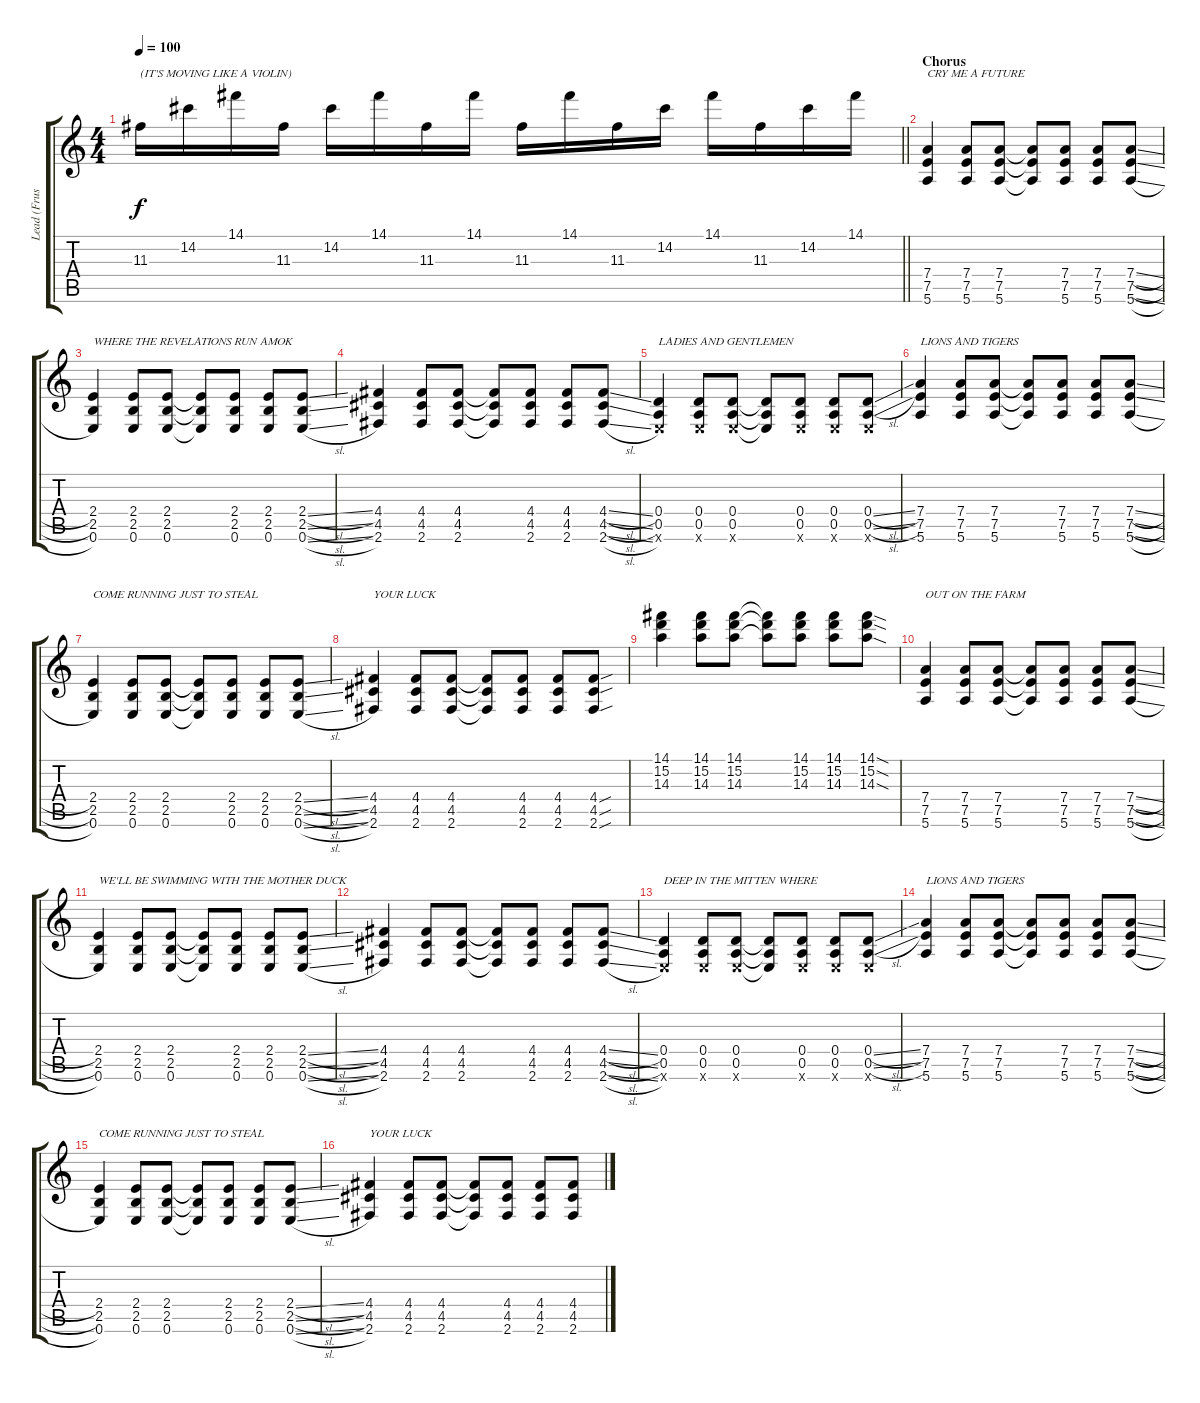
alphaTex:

\track ("Lead (Fruscante)" "Lead (Frus") {instrument distortionguitar}
\staff {score tabs}
\tuning (E4 B3 G3 D3 A2 E2) {hide}
\ts (4 4)
\tempo 100
\clef g2
\barLineRight lightlight
\ks c
11.3.16{txt "(IT'S MOVING LIKE A VIOLIN)" dy f} 14.2.16 14.1.16 11.3.16 14.2.16 14.1.16 11.3.16 14.1.16 11.3.16 14.1.16 11.3.16 14.2.16 14.1.16 11.3.16 14.2.16 14.1.16 |
\section ("" "Chorus")
(7.4 7.5 5.6).4{txt "CRY ME A FUTURE"} (7.4 7.5 5.6).8 (7.4 7.5 5.6).8 (7.4{t} 7.5{t} 5.6{t}).8 (7.4 7.5 5.6).8 (7.4 7.5 5.6).8 (7.4{sl} 7.5{sl} 5.6{sl}).8 |
(2.4 2.5 0.6).4{txt "WHERE THE REVELATIONS RUN AMOK"} (2.4 2.5 0.6).8 (2.4 2.5 0.6).8 (2.4{t} 2.5{t} 0.6{t}).8 (2.4 2.5 0.6).8 (2.4 2.5 0.6).8 (2.4{sl} 2.5{sl} 0.6{sl}).8 |
(4.4 4.5 2.6).4 (4.4 4.5 2.6).8 (4.4 4.5 2.6).8 (4.4{t} 4.5{t} 2.6{t}).8 (4.4 4.5 2.6).8 (4.4 4.5 2.6).8 (4.4{sl} 4.5{sl} 2.6{sl}).8 |
(0.4 0.5 0.6{x}).4{txt "LADIES AND GENTLEMEN"} (0.4 0.5 0.6{x}).8 (0.4 0.5 0.6{x}).8 (0.4{t} 0.5{t} 0.6{t}).8 (0.4 0.5 0.6{x}).8 (0.4 0.5 0.6{x}).8 (0.4{sl} 0.5{sl} 0.6{x}).8 |
(7.4 7.5 5.6).4{txt "LIONS AND TIGERS"} (7.4 7.5 5.6).8 (7.4 7.5 5.6).8 (7.4{t} 7.5{t} 5.6{t}).8 (7.4 7.5 5.6).8 (7.4 7.5 5.6).8 (7.4{sl} 7.5{sl} 5.6{sl}).8 |
(2.4 2.5 0.6).4{txt "COME RUNNING JUST TO STEAL"} (2.4 2.5 0.6).8 (2.4 2.5 0.6).8 (2.4{t} 2.5{t} 0.6{t}).8 (2.4 2.5 0.6).8 (2.4 2.5 0.6).8 (2.4{sl} 2.5{sl} 0.6{sl}).8 |
(4.4 4.5 2.6).4{txt "YOUR LUCK"} (4.4 4.5 2.6).8 (4.4 4.5 2.6).8 (4.4{t} 4.5{t} 2.6{t}).8 (4.4 4.5 2.6).8 (4.4 4.5 2.6).8 (4.4{sou} 4.5{sou} 2.6{sou}).8 |
(14.1 15.2 14.3).4 (14.1 15.2 14.3).8 (14.1 15.2 14.3).8 (14.1{t} 15.2{t} 14.3{t}).8 (14.1 15.2 14.3).8 (14.1 15.2 14.3).8 (14.1{sod} 15.2{sod} 14.3{sod}).8 |
(7.4 7.5 5.6).4{txt "OUT ON THE FARM"} (7.4 7.5 5.6).8 (7.4 7.5 5.6).8 (7.4{t} 7.5{t} 5.6{t}).8 (7.4 7.5 5.6).8 (7.4 7.5 5.6).8 (7.4{sl} 7.5{sl} 5.6{sl}).8 |
(2.4 2.5 0.6).4{txt "WE'LL BE SWIMMING WITH THE MOTHER DUCK"} (2.4 2.5 0.6).8 (2.4 2.5 0.6).8 (2.4{t} 2.5{t} 0.6{t}).8 (2.4 2.5 0.6).8 (2.4 2.5 0.6).8 (2.4{sl} 2.5{sl} 0.6{sl}).8 |
(4.4 4.5 2.6).4 (4.4 4.5 2.6).8 (4.4 4.5 2.6).8 (4.4{t} 4.5{t} 2.6{t}).8 (4.4 4.5 2.6).8 (4.4 4.5 2.6).8 (4.4{sl} 4.5{sl} 2.6{sl}).8 |
(0.4 0.5 0.6{x}).4{txt "DEEP IN THE MITTEN WHERE"} (0.4 0.5 0.6{x}).8 (0.4 0.5 0.6{x}).8 (0.4{t} 0.5{t} 0.6{t}).8 (0.4 0.5 0.6{x}).8 (0.4 0.5 0.6{x}).8 (0.4{sl} 0.5{sl} 0.6{x}).8 |
(7.4 7.5 5.6).4{txt "LIONS AND TIGERS"} (7.4 7.5 5.6).8 (7.4 7.5 5.6).8 (7.4{t} 7.5{t} 5.6{t}).8 (7.4 7.5 5.6).8 (7.4 7.5 5.6).8 (7.4{sl} 7.5{sl} 5.6{sl}).8 |
(2.4 2.5 0.6).4{txt "COME RUNNING JUST TO STEAL"} (2.4 2.5 0.6).8 (2.4 2.5 0.6).8 (2.4{t} 2.5{t} 0.6{t}).8 (2.4 2.5 0.6).8 (2.4 2.5 0.6).8 (2.4{sl} 2.5{sl} 0.6{sl}).8 |
(4.4 4.5 2.6).4{txt "YOUR LUCK"} (4.4 4.5 2.6).8 (4.4 4.5 2.6).8 (4.4{t} 4.5{t} 2.6{t}).8 (4.4 4.5 2.6).8 (4.4 4.5 2.6).8 (4.4{sl} 4.5{sl} 2.6{sl}).8
